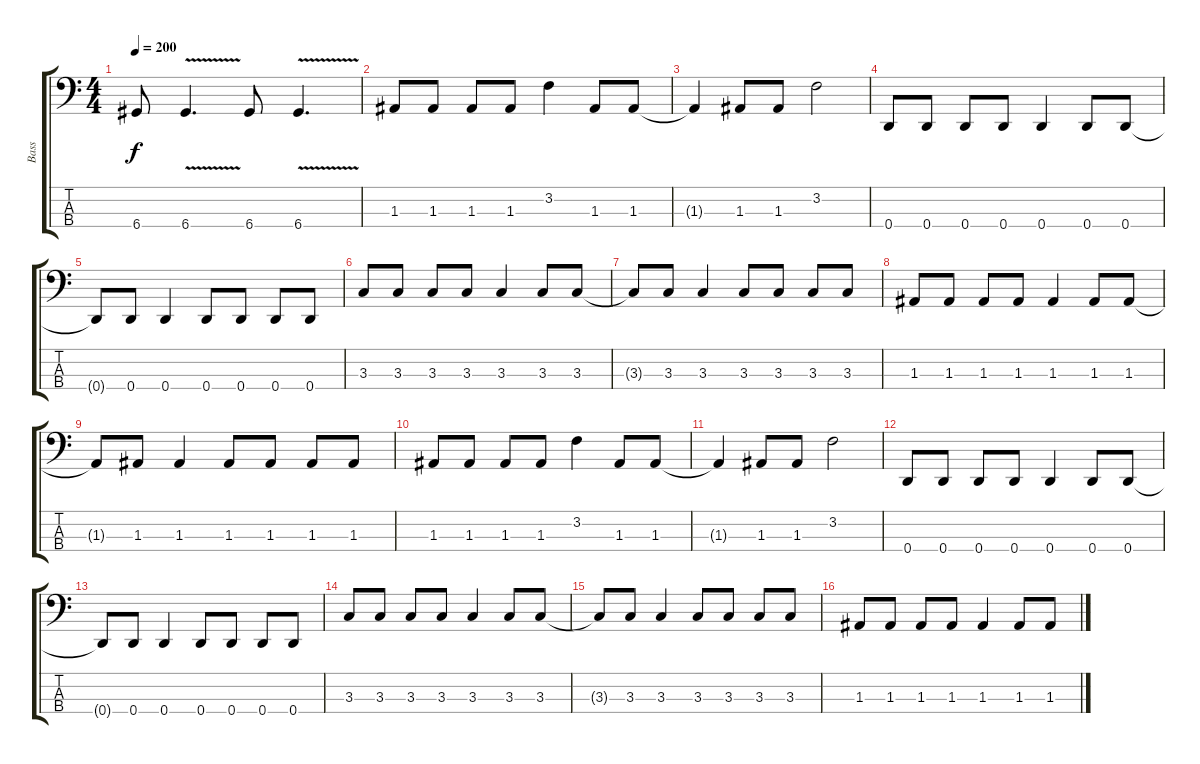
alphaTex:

\track ("Bass" "Bass") {instrument electricbassfinger}
\staff {score tabs}
\tuning (G2 D2 A1 D1) {hide}
\ts (4 4)
\tempo 200
\clef f4
\ks c
6.4.8{dy f} 6.4{v}.4{d} 6.4.8 6.4{v}.4{d} |
1.3.8 1.3.8 1.3.8 1.3.8 3.2.4 1.3.8 1.3.8 |
1.3{t}.4 1.3.8 1.3.8 3.2.2 |
0.4.8 0.4.8 0.4.8 0.4.8 0.4.4 0.4.8 0.4.8 |
0.4{t}.8 0.4.8 0.4.4 0.4.8 0.4.8 0.4.8 0.4.8 |
3.3.8 3.3.8 3.3.8 3.3.8 3.3.4 3.3.8 3.3.8 |
3.3{t}.8 3.3.8 3.3.4 3.3.8 3.3.8 3.3.8 3.3.8 |
1.3.8 1.3.8 1.3.8 1.3.8 1.3.4 1.3.8 1.3.8 |
1.3{t}.8 1.3.8 1.3.4 1.3.8 1.3.8 1.3.8 1.3.8 |
1.3.8 1.3.8 1.3.8 1.3.8 3.2.4 1.3.8 1.3.8 |
1.3{t}.4 1.3.8 1.3.8 3.2.2 |
0.4.8 0.4.8 0.4.8 0.4.8 0.4.4 0.4.8 0.4.8 |
0.4{t}.8 0.4.8 0.4.4 0.4.8 0.4.8 0.4.8 0.4.8 |
3.3.8 3.3.8 3.3.8 3.3.8 3.3.4 3.3.8 3.3.8 |
3.3{t}.8 3.3.8 3.3.4 3.3.8 3.3.8 3.3.8 3.3.8 |
1.3.8 1.3.8 1.3.8 1.3.8 1.3.4 1.3.8 1.3.8
